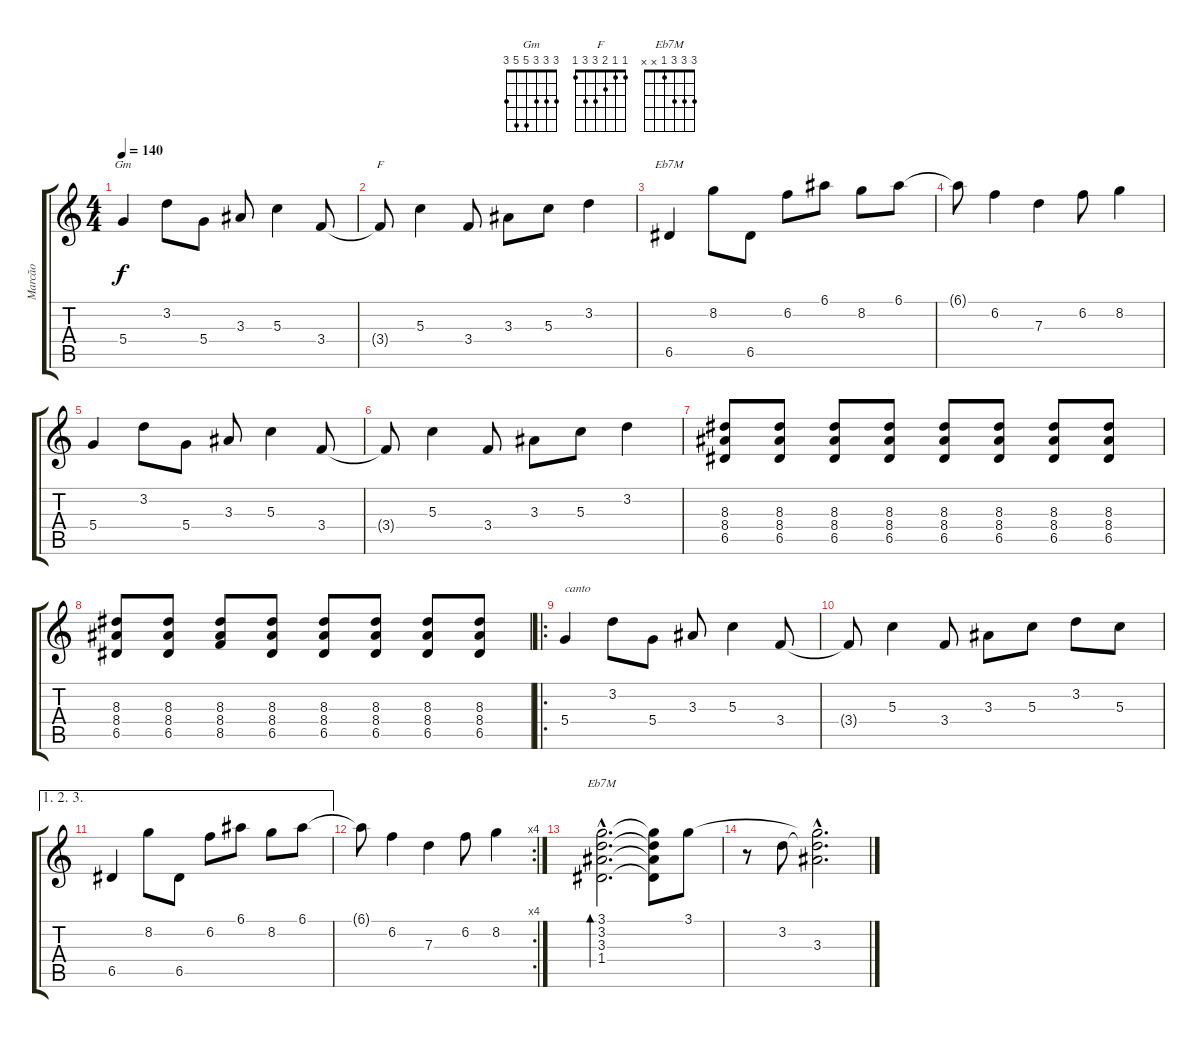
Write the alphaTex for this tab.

\track ("Marcão" "Marcão") {instrument distortionguitar}
\staff {score tabs}
\tuning (E4 B3 G3 D3 A2 E2) {hide}
\chord ("Gm" 3 3 3 5 5 3)
\chord ("F" 1 1 2 3 3 1)
\chord ("Eb7M" 6 8 7 8 6 x) {firstfret 6}
\chord ("Eb7M" 3 3 3 1 x x)
\ts (4 4)
\tempo 140
\clef g2
\ks c
5.4.4{ch "Gm" dy f instrument distortionguitar} 3.2.8 5.4.8 3.3.8 5.3.4 3.4.8 |
3.4{t}.8{ch "F"} 5.3.4 3.4.8 3.3.8 5.3.8 3.2.4 |
6.5.4{ch "Eb7M"} 8.2.8 6.5.8 6.2.8 6.1.8 8.2.8 6.1.8 |
6.1{t}.8 6.2.4 7.3.4 6.2.8 8.2.4 |
5.4.4 3.2.8 5.4.8 3.3.8 5.3.4 3.4.8 |
3.4{t}.8 5.3.4 3.4.8 3.3.8 5.3.8 3.2.4 |
(8.3 8.4 6.5).8 (8.3 8.4 6.5).8 (8.3 8.4 6.5).8 (8.3 8.4 6.5).8 (8.3 8.4 6.5).8 (8.3 8.4 6.5).8 (8.3 8.4 6.5).8 (8.3 8.4 6.5).8 |
(8.3 8.4 6.5).8 (8.3 8.4 6.5).8 (8.3 8.4 8.5).8 (8.3 8.4 6.5).8 (8.3 8.4 6.5).8 (8.3 8.4 6.5).8 (8.3 8.4 6.5).8 (8.3 8.4 6.5).8 |
\ro
5.4.4{txt "canto"} 3.2.8 5.4.8 3.3.8 5.3.4 3.4.8 |
3.4{t}.8 5.3.4 3.4.8 3.3.8 5.3.8 3.2.8 5.3.8 |
\ae (1 2 3)
6.5.4 8.2.8 6.5.8 6.2.8 6.1.8 8.2.8 6.1.8 |
\rc 4
6.1{t}.8 6.2.4 7.3.4 6.2.8 8.2.4 |
(3.1{hac} 3.2{hac} 3.3{hac} 1.4{hac}).2{d bd 480 ch "Eb7M"} (3.1{t} 3.2{t} 3.3{t} 1.4{t}).8 3.1.8 |
r.8 3.2.8 (3.1{hac t} 3.2{hac t} 3.3{hac}).2{d}
